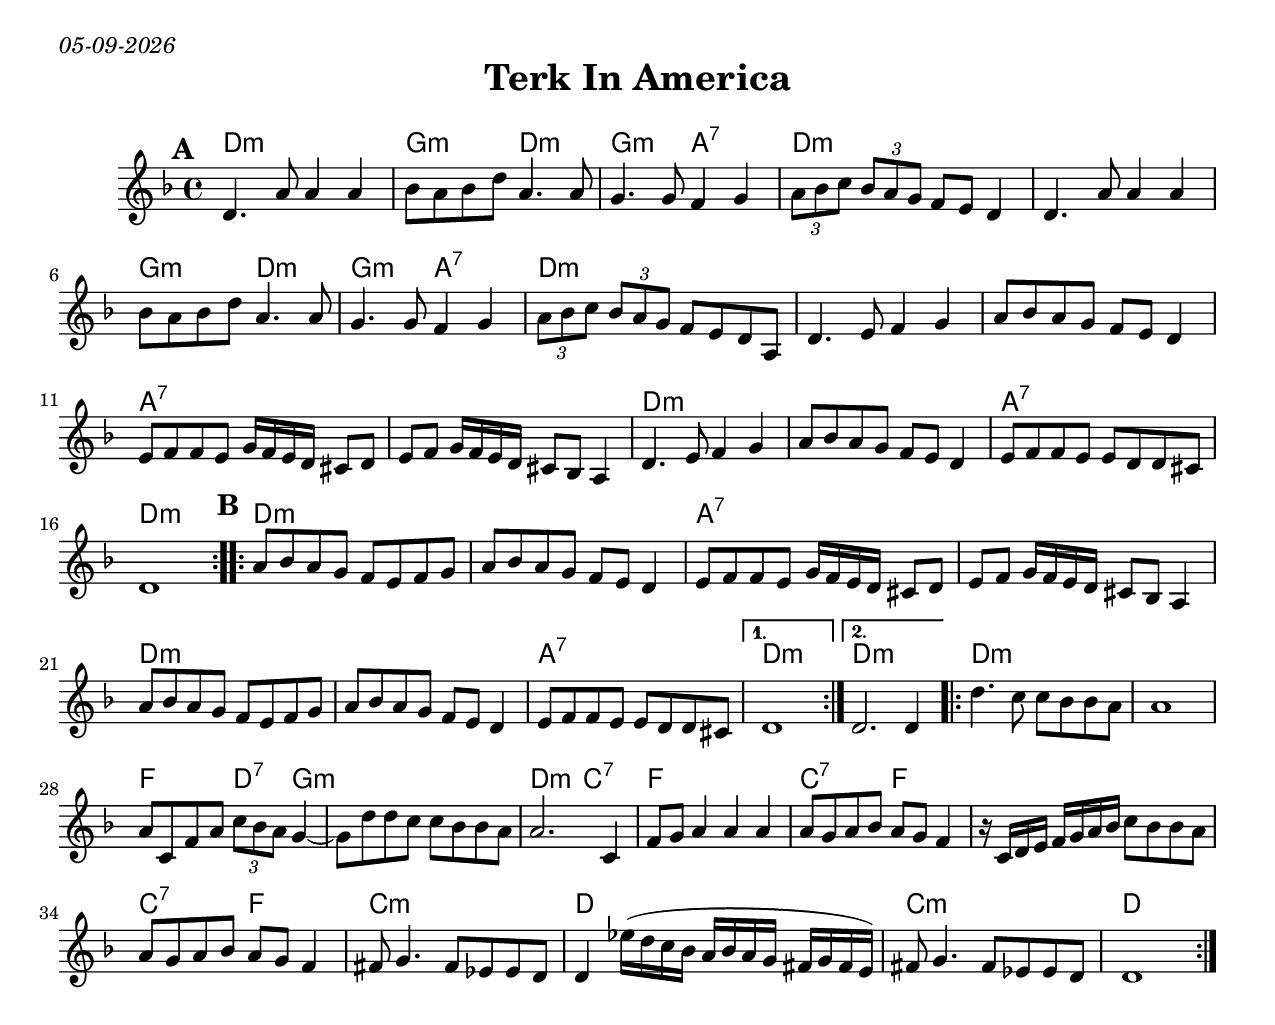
\version "2.20.0"
\include "english.ly"
\paper{
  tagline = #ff
  print-all-headers = ##t
  #(set-paper-size "letter")
}
date = #(strftime "%d-%m-%Y" (localtime (current-time)))

\markup{ \italic{ \date }  }

%\markup{ Got something to say? }

global = {
  \clef treble
  \key d \minor
  \time 4/4
  \set Score.markFormatter = #format-mark-box-alphabet
}

%#################################### Melody ########################
%melody =  \transpose c d \relative c' {  %transpose for clarinet
melody = \relative c' {
  \global
  %\partial 4 g4    %lead in notes

  \repeat volta 2{
   \mark \default
   d4. a'8 a4 a
   bf8 a bf d a4. a8
   g4. g8 f4 g
   \times 2/3{a8 bf c} \times 2/3{bf a g} f e d4

   d4. a'8 a4 a
   bf8 a bf d a4. a8
   g4. g8 f4 g
   \times 2/3{a8 bf c} \times 2/3{bf a g} f e d a

   d4. e8 f4 g
   a8 bf a g f e d4
   e8 f f e g16 f e d cs8 d |
   e8 f g16 f e d cs8 bf a4

   d4. e8 f4 g
   a8 bf a g f e d4
   e8 f f e e d d cs
   d1
  }


  \repeat volta 2{
   \mark \default
   a'8 bf a g f e f g
   a8 bf a g f e d4
   e8 f f e g16 f e d cs8 d

   e8 f g16 f e d cs8 bf a4|
   a'8 bf a g f e f g|
   a8 bf a g f e d4|
   e8 f f e e d d cs
  }
   \alternative {
     {d1 }
     {d2. d4 }
   }

  \repeat volta 2{
  d'4. c8 c bf bf a
  a1
  a8 c, f a \times 2/3{c bf a} g4~
  g8 d' d c c bf bf a

  a2. c,4
  f8 g a4 a a|
  a8 g a bf a g f4
  r16 c d e  f g a bf c8 bf bf a

  a8 g a bf a g f4
  fs8 g4. fs8 ef ef d
  d4 ef'16( d c bf a bf a g fs g fs e)
  fs8 g4. fs8 ef ef d
  d1
  }
}
%################################# Lyrics #####################
%\addlyrics{ \set stanza = #"1. " }
%################################# Chords #######################
harmonies = \chordmode {
  d1:m
  g2:m
  d2:m
  g2:m a2:7
  d1*2:m
  g2:m d2:m
  g2:m a2:7
  d1*3:m
  a1*2:7
  d1*2:m
  a1:7
  d1:m
  %b
  d1*2:m
  a1*2:7
  d1*2:m
  a1:7
  d1:m
  d1:m
  %
  d1*2:m
  f2 d4:7 g4*5:m
  d2:m c2:7
  f1
  c2:7 f2*3

  c2:7 f2
  c1:m
  d1
  c1:m
  d1

}

\score {
  % transpose score below
  %\transpose c d
  <<
    \new ChordNames {
      \set chordChanges = ##f
      \harmonies
    }
    \new Staff   \melody
  >>
  \header{
    title= "Terk In America"
    subtitle=""
    composer= ""
    instrument =""
    arranger= ""
  }
  \layout{indent = 1.0\cm}
  \midi {
    \tempo 4 = 120

    % \midi { }
  }
}
%{
% more verses:
\markup{}
\markup {
  \font-size #2
  \fill-line {
    \hspace #0.1 % distance from left margin
    \column {
      \line { "1."
	\column {
	  ""
	}
      }
      \hspace #0.2 % vertical distance between verses
      \line { "2."
	\column {
	 ""
	}
      }
    }
    \hspace #0.1  % horiz. distance between columns
    \column {
      \line { "3."
	\column {
	  ""
	}
      }
      \hspace #0.2 % distance between verses
      \line { "4."
	\column {
	 ""
	}
      }
    }
    \hspace #0.1 % distance to right margin
  }
}

%}
